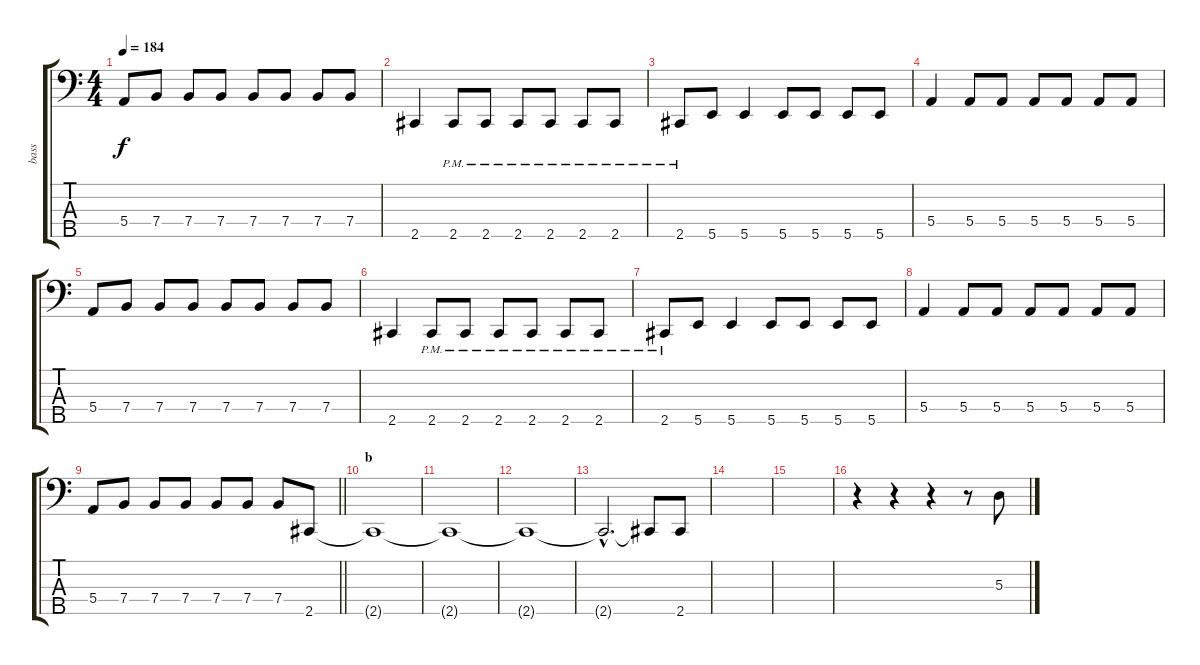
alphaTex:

\track ("bass" "bass") {instrument electricbassfinger}
\staff {score tabs}
\tuning (G2 D2 A1 E1 B0) {hide}
\ts (4 4)
\tempo 184
\clef f4
\ks c
5.4.8{dy f} 7.4.8 7.4.8 7.4.8 7.4.8 7.4.8 7.4.8 7.4.8 |
2.5.4 2.5{pm}.8 2.5{pm}.8 2.5{pm}.8 2.5{pm}.8 2.5{pm}.8 2.5{pm}.8 |
2.5{pm}.8 5.5.8 5.5.4 5.5.8 5.5.8 5.5.8 5.5.8 |
5.4.4 5.4.8 5.4.8 5.4.8 5.4.8 5.4.8 5.4.8 |
5.4.8 7.4.8 7.4.8 7.4.8 7.4.8 7.4.8 7.4.8 7.4.8 |
2.5.4 2.5{pm}.8 2.5{pm}.8 2.5{pm}.8 2.5{pm}.8 2.5{pm}.8 2.5{pm}.8 |
2.5{pm}.8 5.5.8 5.5.4 5.5.8 5.5.8 5.5.8 5.5.8 |
5.4.4 5.4.8 5.4.8 5.4.8 5.4.8 5.4.8 5.4.8 |
\barLineRight lightlight
5.4.8 7.4.8 7.4.8 7.4.8 7.4.8 7.4.8 7.4.8 2.5.8 |
\section ("" "b")
2.5{t}.1 |
2.5{t}.1 |
2.5{t}.1 |
2.5{hac t}.2{d} 2.5{t}.8 2.5.8 |
|
|
r.4 r.4 r.4 r.8 5.3.8
